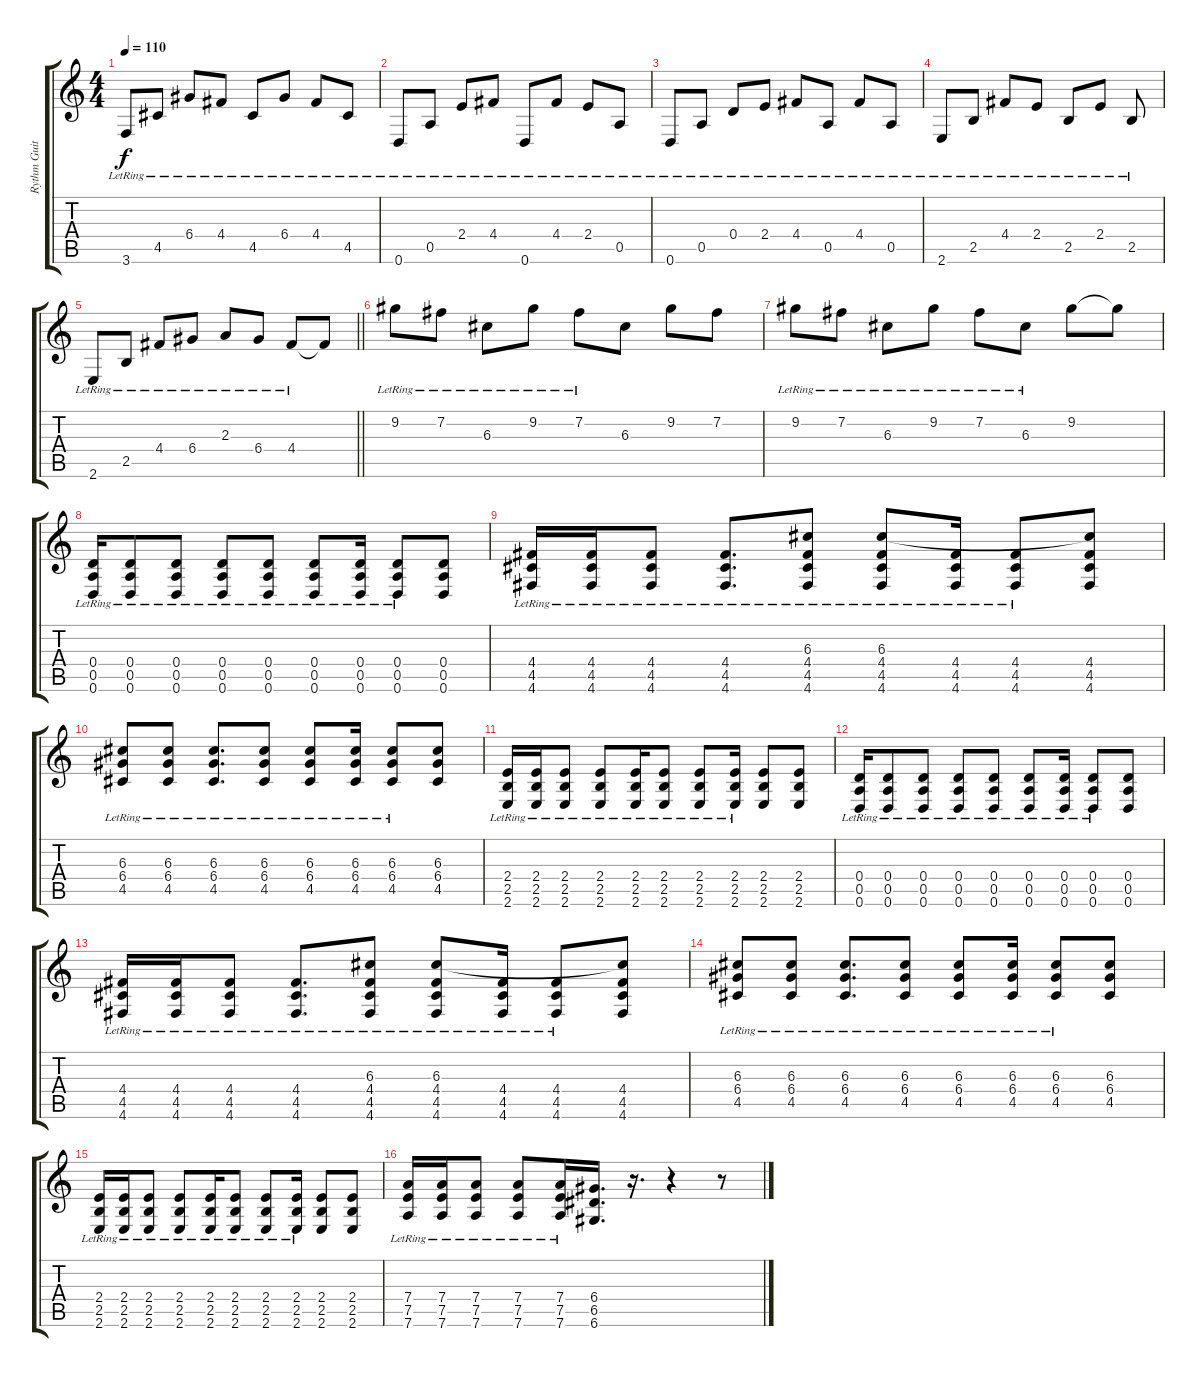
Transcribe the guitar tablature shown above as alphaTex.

\track ("Rythm Guitar" "Rythm Guit") {instrument distortionguitar}
\staff {score tabs}
\tuning (E4 B3 G3 D3 A2 D2) {hide}
\ts (4 4)
\tempo 110
\clef g2
\ks c
3.6{lr}.8{dy f} 4.5{lr}.8 6.4{lr}.8 4.4{lr}.8 4.5{lr}.8 6.4{lr}.8 4.4{lr}.8 4.5{lr}.8 |
0.6{lr}.8 0.5{lr}.8 2.4{lr}.8 4.4{lr}.8 0.6{lr}.8 4.4{lr}.8 2.4{lr}.8 0.5{lr}.8 |
0.6{lr}.8 0.5{lr}.8 0.4{lr}.8 2.4{lr}.8 4.4{lr}.8 0.5{lr}.8 4.4{lr}.8 0.5{lr}.8 |
2.6{lr}.8 2.5{lr}.8 4.4{lr}.8 2.4{lr}.8 2.5{lr}.8 2.4{lr}.8 2.5{lr}.8 |
\barLineRight lightlight
2.6{lr}.8 2.5{lr}.8 4.4{lr}.8 6.4{lr}.8 2.3{lr}.8 6.4{lr}.8 4.4{lr}.8 4.4{t}.8 |
9.2{lr}.8{volume 11} 7.2{lr}.8 6.3{lr}.8 9.2{lr}.8 7.2{lr}.8 6.3.8 9.2.8 7.2.8 |
9.2{lr}.8 7.2{lr}.8 6.3{lr}.8 9.2{lr}.8 7.2{lr}.8 6.3{lr}.8 9.2.8 9.2{t}.8 |
(0.4{lr} 0.5{lr} 0.6{lr}).16{volume 16 balance 0 instrument distortionguitar} (0.4{lr} 0.5{lr} 0.6{lr}).8 (0.4{lr} 0.5{lr} 0.6{lr}).8 (0.4{lr} 0.5{lr} 0.6{lr}).8 (0.4{lr} 0.5{lr} 0.6{lr}).8 (0.4{lr} 0.5{lr} 0.6{lr}).8 (0.4{lr} 0.5{lr} 0.6{lr}).16 (0.4{lr} 0.5{lr} 0.6{lr}).8 (0.4 0.5 0.6).8 |
(4.4 4.5{lr} 4.6{lr}).16 (4.4 4.5{lr} 4.6{lr}).16 (4.4 4.5{lr} 4.6{lr}).8 (4.4{lr} 4.5{lr} 4.6{lr}).8{d} (6.3 4.4 4.5{lr} 4.6{lr}).8 (6.3 4.4 4.5{lr} 4.6{lr}).8 (4.4 4.5{lr} 4.6{lr}).16 (4.4 4.5{lr} 4.6{lr}).8 (6.3{t} 4.4 4.5 4.6).8 |
(6.3{lr} 6.4{lr} 4.5{lr}).8 (6.3{lr} 6.4{lr} 4.5{lr}).8 (6.3{lr} 6.4{lr} 4.5{lr}).8{d} (6.3{lr} 6.4{lr} 4.5{lr}).8 (6.3{lr} 6.4{lr} 4.5{lr}).8 (6.3{lr} 6.4{lr} 4.5{lr}).16 (6.3{lr} 6.4{lr} 4.5{lr}).8 (6.3 6.4 4.5).8 |
(2.4{lr} 2.5{lr} 2.6{lr}).16 (2.4{lr} 2.5{lr} 2.6{lr}).16 (2.4{lr} 2.5{lr} 2.6{lr}).8 (2.4{lr} 2.5{lr} 2.6{lr}).8 (2.4{lr} 2.5{lr} 2.6{lr}).16 (2.4{lr} 2.5{lr} 2.6{lr}).8 (2.4{lr} 2.5{lr} 2.6{lr}).8 (2.4{lr} 2.5{lr} 2.6{lr}).16 (2.4 2.5 2.6).8 (2.4 2.5 2.6).8 |
(0.4{lr} 0.5{lr} 0.6{lr}).16{volume 16 balance 0} (0.4{lr} 0.5{lr} 0.6{lr}).8 (0.4{lr} 0.5{lr} 0.6{lr}).8 (0.4{lr} 0.5{lr} 0.6{lr}).8 (0.4{lr} 0.5{lr} 0.6{lr}).8 (0.4{lr} 0.5{lr} 0.6{lr}).8 (0.4{lr} 0.5{lr} 0.6{lr}).16 (0.4{lr} 0.5{lr} 0.6{lr}).8 (0.4 0.5 0.6).8 |
(4.4 4.5{lr} 4.6{lr}).16 (4.4 4.5{lr} 4.6{lr}).16 (4.4 4.5{lr} 4.6{lr}).8 (4.4{lr} 4.5{lr} 4.6{lr}).8{d} (6.3 4.4 4.5{lr} 4.6{lr}).8 (6.3 4.4 4.5{lr} 4.6{lr}).8 (4.4 4.5{lr} 4.6{lr}).16 (4.4 4.5{lr} 4.6{lr}).8 (6.3{t} 4.4 4.5 4.6).8 |
(6.3{lr} 6.4{lr} 4.5{lr}).8 (6.3{lr} 6.4{lr} 4.5{lr}).8 (6.3{lr} 6.4{lr} 4.5{lr}).8{d} (6.3{lr} 6.4{lr} 4.5{lr}).8 (6.3{lr} 6.4{lr} 4.5{lr}).8 (6.3{lr} 6.4{lr} 4.5{lr}).16 (6.3{lr} 6.4{lr} 4.5{lr}).8 (6.3 6.4 4.5).8 |
(2.4{lr} 2.5{lr} 2.6{lr}).16 (2.4{lr} 2.5{lr} 2.6{lr}).16 (2.4{lr} 2.5{lr} 2.6{lr}).8 (2.4{lr} 2.5{lr} 2.6{lr}).8 (2.4{lr} 2.5{lr} 2.6{lr}).16 (2.4{lr} 2.5{lr} 2.6{lr}).8 (2.4{lr} 2.5{lr} 2.6{lr}).8 (2.4{lr} 2.5{lr} 2.6{lr}).16 (2.4 2.5 2.6).8 (2.4 2.5 2.6).8 |
(7.4{lr} 7.5{lr} 7.6{lr}).16 (7.4{lr} 7.5{lr} 7.6{lr}).16 (7.4{lr} 7.5{lr} 7.6{lr}).8 (7.4{lr} 7.5{lr} 7.6{lr}).8 (7.4{lr} 7.5{lr} 7.6{lr}).16 (6.4 6.5 6.6).16{d} r.16{d} r.4 r.8
